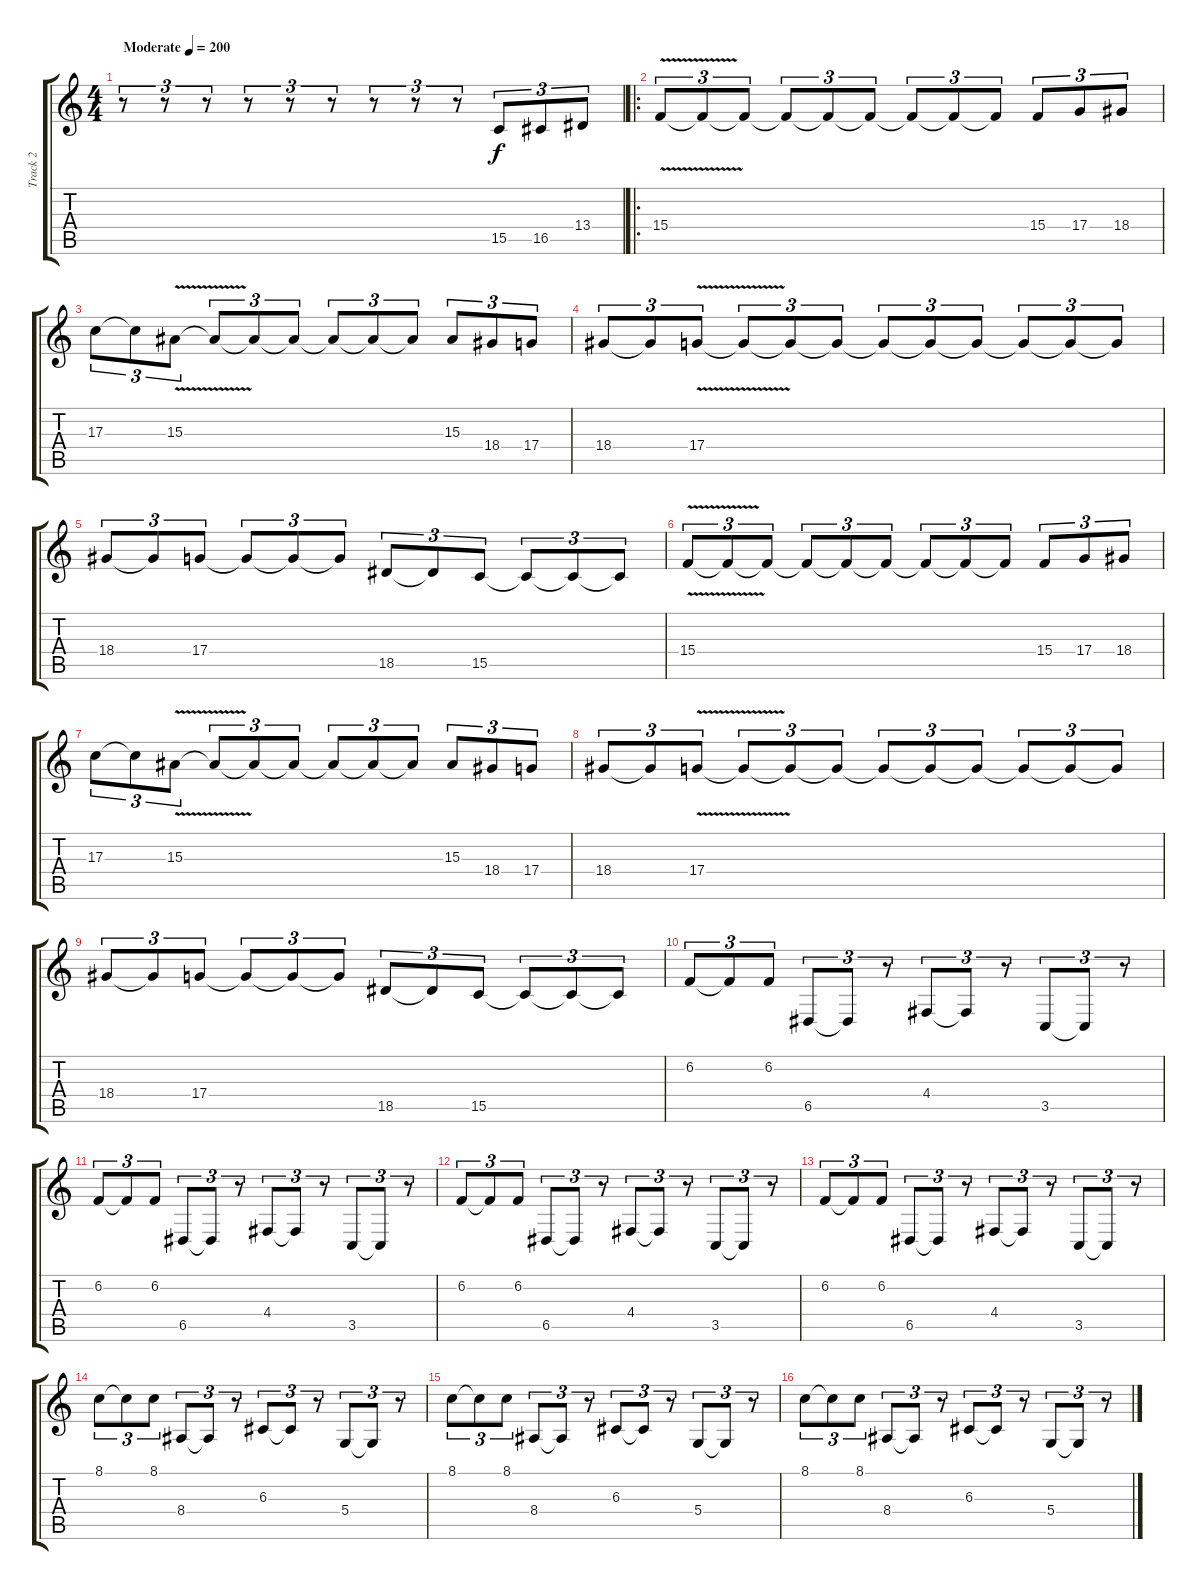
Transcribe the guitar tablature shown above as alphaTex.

\track ("Track 2" "Track 2") {instrument lead5charang}
\staff {score tabs}
\tuning (E4 B3 G3 D3 A2 E2) {hide}
\ts (4 4)
\tempo (200 "Moderate")
\clef g2
\ks c
r.8{tu (3 2) dy f instrument lead5charang} r.8{tu (3 2)} r.8{tu (3 2)} r.8{tu (3 2)} r.8{tu (3 2)} r.8{tu (3 2)} r.8{tu (3 2)} r.8{tu (3 2)} r.8{tu (3 2)} 15.5.8{tu (3 2)} 16.5.8{tu (3 2)} 13.4.8{tu (3 2)} |
\ro
15.4{v}.8{tu (3 2)} 15.4{t}.8{tu (3 2)} 15.4{t}.8{tu (3 2)} 15.4{t}.8{tu (3 2)} 15.4{t}.8{tu (3 2)} 15.4{t}.8{tu (3 2)} 15.4{t}.8{tu (3 2)} 15.4{t}.8{tu (3 2)} 15.4{t}.8{tu (3 2)} 15.4.8{tu (3 2)} 17.4.8{tu (3 2)} 18.4.8{tu (3 2)} |
17.3.8{tu (3 2)} 17.3{t}.8{tu (3 2)} 15.3{v}.8{tu (3 2)} 15.3{t}.8{tu (3 2)} 15.3{t}.8{tu (3 2)} 15.3{t}.8{tu (3 2)} 15.3{t}.8{tu (3 2)} 15.3{t}.8{tu (3 2)} 15.3{t}.8{tu (3 2)} 15.3.8{tu (3 2)} 18.4.8{tu (3 2)} 17.4.8{tu (3 2)} |
18.4.8{tu (3 2)} 18.4{t}.8{tu (3 2)} 17.4{v}.8{tu (3 2)} 17.4{t}.8{tu (3 2)} 17.4{t}.8{tu (3 2)} 17.4{t}.8{tu (3 2)} 17.4{t}.8{tu (3 2)} 17.4{t}.8{tu (3 2)} 17.4{t}.8{tu (3 2)} 17.4{t}.8{tu (3 2)} 17.4{t}.8{tu (3 2)} 17.4{t}.8{tu (3 2)} |
18.4.8{tu (3 2)} 18.4{t}.8{tu (3 2)} 17.4.8{tu (3 2)} 17.4{t}.8{tu (3 2)} 17.4{t}.8{tu (3 2)} 17.4{t}.8{tu (3 2)} 18.5.8{tu (3 2)} 18.5{t}.8{tu (3 2)} 15.5.8{tu (3 2)} 15.5{t}.8{tu (3 2)} 15.5{t}.8{tu (3 2)} 15.5{t}.8{tu (3 2)} |
15.4{v}.8{tu (3 2)} 15.4{t}.8{tu (3 2)} 15.4{t}.8{tu (3 2)} 15.4{t}.8{tu (3 2)} 15.4{t}.8{tu (3 2)} 15.4{t}.8{tu (3 2)} 15.4{t}.8{tu (3 2)} 15.4{t}.8{tu (3 2)} 15.4{t}.8{tu (3 2)} 15.4.8{tu (3 2)} 17.4.8{tu (3 2)} 18.4.8{tu (3 2)} |
17.3.8{tu (3 2)} 17.3{t}.8{tu (3 2)} 15.3{v}.8{tu (3 2)} 15.3{t}.8{tu (3 2)} 15.3{t}.8{tu (3 2)} 15.3{t}.8{tu (3 2)} 15.3{t}.8{tu (3 2)} 15.3{t}.8{tu (3 2)} 15.3{t}.8{tu (3 2)} 15.3.8{tu (3 2)} 18.4.8{tu (3 2)} 17.4.8{tu (3 2)} |
18.4.8{tu (3 2)} 18.4{t}.8{tu (3 2)} 17.4{v}.8{tu (3 2)} 17.4{t}.8{tu (3 2)} 17.4{t}.8{tu (3 2)} 17.4{t}.8{tu (3 2)} 17.4{t}.8{tu (3 2)} 17.4{t}.8{tu (3 2)} 17.4{t}.8{tu (3 2)} 17.4{t}.8{tu (3 2)} 17.4{t}.8{tu (3 2)} 17.4{t}.8{tu (3 2)} |
18.4.8{tu (3 2)} 18.4{t}.8{tu (3 2)} 17.4.8{tu (3 2)} 17.4{t}.8{tu (3 2)} 17.4{t}.8{tu (3 2)} 17.4{t}.8{tu (3 2)} 18.5.8{tu (3 2)} 18.5{t}.8{tu (3 2)} 15.5.8{tu (3 2)} 15.5{t}.8{tu (3 2)} 15.5{t}.8{tu (3 2)} 15.5{t}.8{tu (3 2)} |
6.2.8{tu (3 2)} 6.2{t}.8{tu (3 2)} 6.2.8{tu (3 2)} 6.5.8{tu (3 2)} 6.5{t}.8{tu (3 2)} r.8{tu (3 2)} 4.4.8{tu (3 2)} 4.4{t}.8{tu (3 2)} r.8{tu (3 2)} 3.5.8{tu (3 2)} 3.5{t}.8{tu (3 2)} r.8{tu (3 2)} |
6.2.8{tu (3 2)} 6.2{t}.8{tu (3 2)} 6.2.8{tu (3 2)} 6.5.8{tu (3 2)} 6.5{t}.8{tu (3 2)} r.8{tu (3 2)} 4.4.8{tu (3 2)} 4.4{t}.8{tu (3 2)} r.8{tu (3 2)} 3.5.8{tu (3 2)} 3.5{t}.8{tu (3 2)} r.8{tu (3 2)} |
6.2.8{tu (3 2)} 6.2{t}.8{tu (3 2)} 6.2.8{tu (3 2)} 6.5.8{tu (3 2)} 6.5{t}.8{tu (3 2)} r.8{tu (3 2)} 4.4.8{tu (3 2)} 4.4{t}.8{tu (3 2)} r.8{tu (3 2)} 3.5.8{tu (3 2)} 3.5{t}.8{tu (3 2)} r.8{tu (3 2)} |
6.2.8{tu (3 2)} 6.2{t}.8{tu (3 2)} 6.2.8{tu (3 2)} 6.5.8{tu (3 2)} 6.5{t}.8{tu (3 2)} r.8{tu (3 2)} 4.4.8{tu (3 2)} 4.4{t}.8{tu (3 2)} r.8{tu (3 2)} 3.5.8{tu (3 2)} 3.5{t}.8{tu (3 2)} r.8{tu (3 2)} |
8.1.8{tu (3 2)} 8.1{t}.8{tu (3 2)} 8.1.8{tu (3 2)} 8.4.8{tu (3 2)} 8.4{t}.8{tu (3 2)} r.8{tu (3 2)} 6.3.8{tu (3 2)} 6.3{t}.8{tu (3 2)} r.8{tu (3 2)} 5.4.8{tu (3 2)} 5.4{t}.8{tu (3 2)} r.8{tu (3 2)} |
8.1.8{tu (3 2)} 8.1{t}.8{tu (3 2)} 8.1.8{tu (3 2)} 8.4.8{tu (3 2)} 8.4{t}.8{tu (3 2)} r.8{tu (3 2)} 6.3.8{tu (3 2)} 6.3{t}.8{tu (3 2)} r.8{tu (3 2)} 5.4.8{tu (3 2)} 5.4{t}.8{tu (3 2)} r.8{tu (3 2)} |
8.1.8{tu (3 2)} 8.1{t}.8{tu (3 2)} 8.1.8{tu (3 2)} 8.4.8{tu (3 2)} 8.4{t}.8{tu (3 2)} r.8{tu (3 2)} 6.3.8{tu (3 2)} 6.3{t}.8{tu (3 2)} r.8{tu (3 2)} 5.4.8{tu (3 2)} 5.4{t}.8{tu (3 2)} r.8{tu (3 2)}
